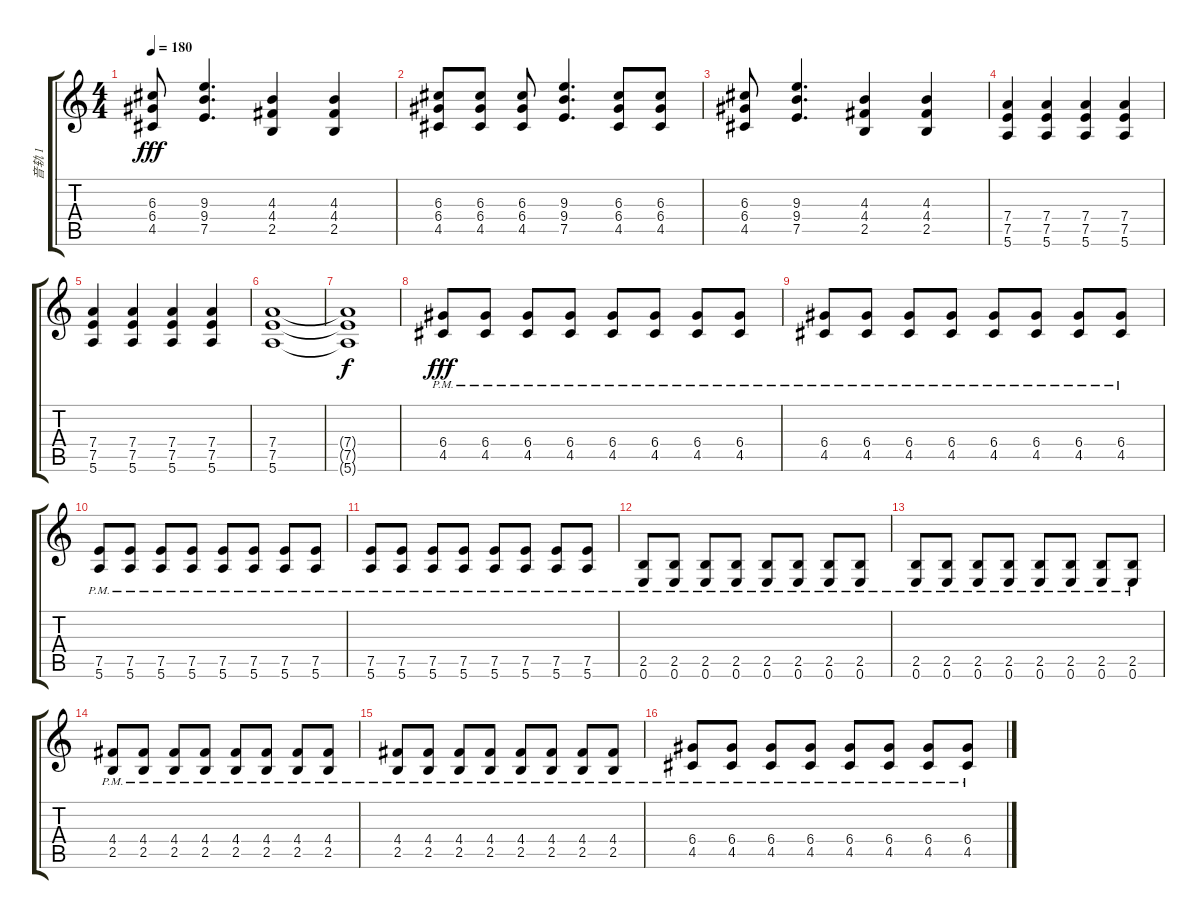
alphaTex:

\track ("音轨 1" "音轨 1") {instrument distortionguitar}
\staff {score tabs}
\tuning (E4 B3 G3 D3 A2 E2) {hide}
\ts (4 4)
\tempo 180
\clef g2
\ks c
(6.3 6.4 4.5).8{dy fff} (9.3 9.4 7.5).4{d} (4.3 4.4 2.5).4 (4.3 4.4 2.5).4 |
(6.3 6.4 4.5).8 (6.3 6.4 4.5).8 (6.3 6.4 4.5).8 (9.3 9.4 7.5).4{d} (6.3 6.4 4.5).8 (6.3 6.4 4.5).8 |
(6.3 6.4 4.5).8 (9.3 9.4 7.5).4{d} (4.3 4.4 2.5).4 (4.3 4.4 2.5).4 |
(7.4 7.5 5.6).4 (7.4 7.5 5.6).4 (7.4 7.5 5.6).4 (7.4 7.5 5.6).4 |
(7.4 7.5 5.6).4 (7.4 7.5 5.6).4 (7.4 7.5 5.6).4 (7.4 7.5 5.6).4 |
(7.4 7.5 5.6).1 |
(7.4{t} 7.5{t} 5.6{t}).1{dy f} |
(6.4{pm} 4.5{pm}).8{dy fff} (6.4{pm} 4.5{pm}).8 (6.4{pm} 4.5{pm}).8 (6.4{pm} 4.5{pm}).8 (6.4{pm} 4.5{pm}).8 (6.4{pm} 4.5{pm}).8 (6.4{pm} 4.5{pm}).8 (6.4{pm} 4.5{pm}).8 |
(6.4{pm} 4.5{pm}).8 (6.4{pm} 4.5{pm}).8 (6.4{pm} 4.5{pm}).8 (6.4{pm} 4.5{pm}).8 (6.4{pm} 4.5{pm}).8 (6.4{pm} 4.5{pm}).8 (6.4{pm} 4.5{pm}).8 (6.4{pm} 4.5{pm}).8 |
(7.5{pm} 5.6{pm}).8 (7.5{pm} 5.6{pm}).8 (7.5{pm} 5.6{pm}).8 (7.5{pm} 5.6{pm}).8 (7.5{pm} 5.6{pm}).8 (7.5{pm} 5.6{pm}).8 (7.5{pm} 5.6{pm}).8 (7.5{pm} 5.6{pm}).8 |
(7.5{pm} 5.6{pm}).8 (7.5{pm} 5.6{pm}).8 (7.5{pm} 5.6{pm}).8 (7.5{pm} 5.6{pm}).8 (7.5{pm} 5.6{pm}).8 (7.5{pm} 5.6{pm}).8 (7.5{pm} 5.6{pm}).8 (7.5{pm} 5.6{pm}).8 |
(2.5{pm} 0.6{pm}).8 (2.5{pm} 0.6{pm}).8 (2.5{pm} 0.6{pm}).8 (2.5{pm} 0.6{pm}).8 (2.5{pm} 0.6{pm}).8 (2.5{pm} 0.6{pm}).8 (2.5{pm} 0.6{pm}).8 (2.5{pm} 0.6{pm}).8 |
(2.5{pm} 0.6{pm}).8 (2.5{pm} 0.6{pm}).8 (2.5{pm} 0.6{pm}).8 (2.5{pm} 0.6{pm}).8 (2.5{pm} 0.6{pm}).8 (2.5{pm} 0.6{pm}).8 (2.5{pm} 0.6{pm}).8 (2.5{pm} 0.6{pm}).8 |
(4.4{pm} 2.5{pm}).8 (4.4{pm} 2.5{pm}).8{txt ""} (4.4{pm} 2.5{pm}).8 (4.4{pm} 2.5{pm}).8 (4.4{pm} 2.5{pm}).8 (4.4{pm} 2.5{pm}).8 (4.4{pm} 2.5{pm}).8 (4.4{pm} 2.5{pm}).8 |
(4.4{pm} 2.5{pm}).8 (4.4{pm} 2.5{pm}).8 (4.4{pm} 2.5{pm}).8 (4.4{pm} 2.5{pm}).8 (4.4{pm} 2.5{pm}).8 (4.4{pm} 2.5{pm}).8 (4.4{pm} 2.5{pm}).8 (4.4{pm} 2.5{pm}).8 |
(6.4{pm} 4.5{pm}).8 (6.4{pm} 4.5{pm}).8 (6.4{pm} 4.5{pm}).8 (6.4{pm} 4.5{pm}).8 (6.4{pm} 4.5{pm}).8 (6.4{pm} 4.5{pm}).8 (6.4{pm} 4.5{pm}).8 (6.4{pm} 4.5{pm}).8
